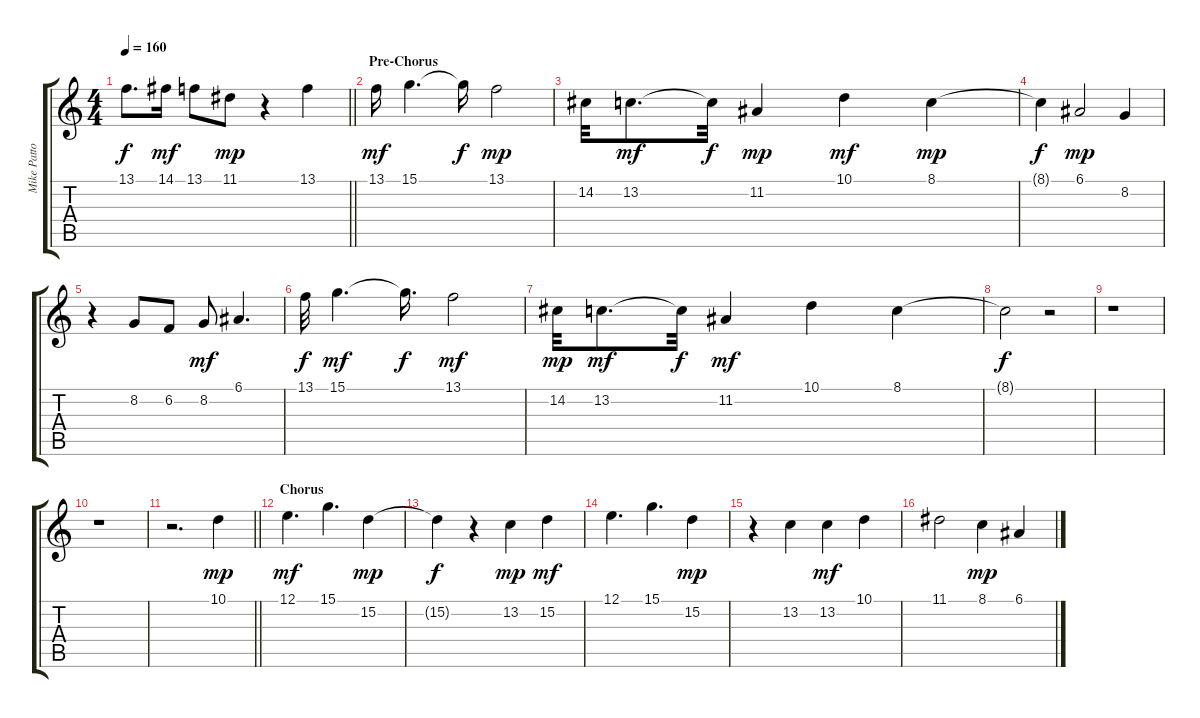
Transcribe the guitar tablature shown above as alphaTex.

\track ("Mike Patton - Voice" "Mike Patto") {instrument synthvoice}
\staff {score tabs}
\tuning (E4 B3 G3 D3 A2 E2) {hide}
\ts (4 4)
\tempo 160
\clef g2
\barLineRight lightlight
\ks c
13.1{t}.8{d dy f} 14.1.16{dy mf} 13.1.8 11.1.8{dy mp} r.4 13.1.4 |
\section ("" "Pre-Chorus")
13.1.16{dy mf} 15.1.4{d} 15.1{t}.16{dy f} 13.1.2{dy mp} |
14.2.32 13.2.8{d dy mf} 13.2{t}.32{dy f} 11.2.4{dy mp} 10.1.4{dy mf} 8.1.4{dy mp} |
8.1{t}.4{dy f} 6.1.2{dy mp} 8.2.4 |
r.4 8.2.8 6.2.8 8.2.8{dy mf} 6.1.4{d} |
13.1.32{dy f} 15.1.4{d dy mf} 15.1{t}.16{d dy f} 13.1.2{dy mf} |
14.2.32{dy mp} 13.2.8{d dy mf} 13.2{t}.32{dy f} 11.2.4{dy mf} 10.1.4 8.1.4 |
8.1{t}.2{dy f} r.2 |
r.1 |
r.1 |
\barLineRight lightlight
r.2{d} 10.1.4{dy mp} |
\section ("" "Chorus")
12.1.4{d dy mf} 15.1.4{d} 15.2.4{dy mp} |
15.2{t}.4{dy f} r.4 13.2.4{dy mp} 15.2.4{dy mf} |
12.1.4{d} 15.1.4{d} 15.2.4{dy mp} |
r.4 13.2.4 13.2.4{dy mf} 10.1.4 |
11.1.2 8.1.4{dy mp} 6.1.4
